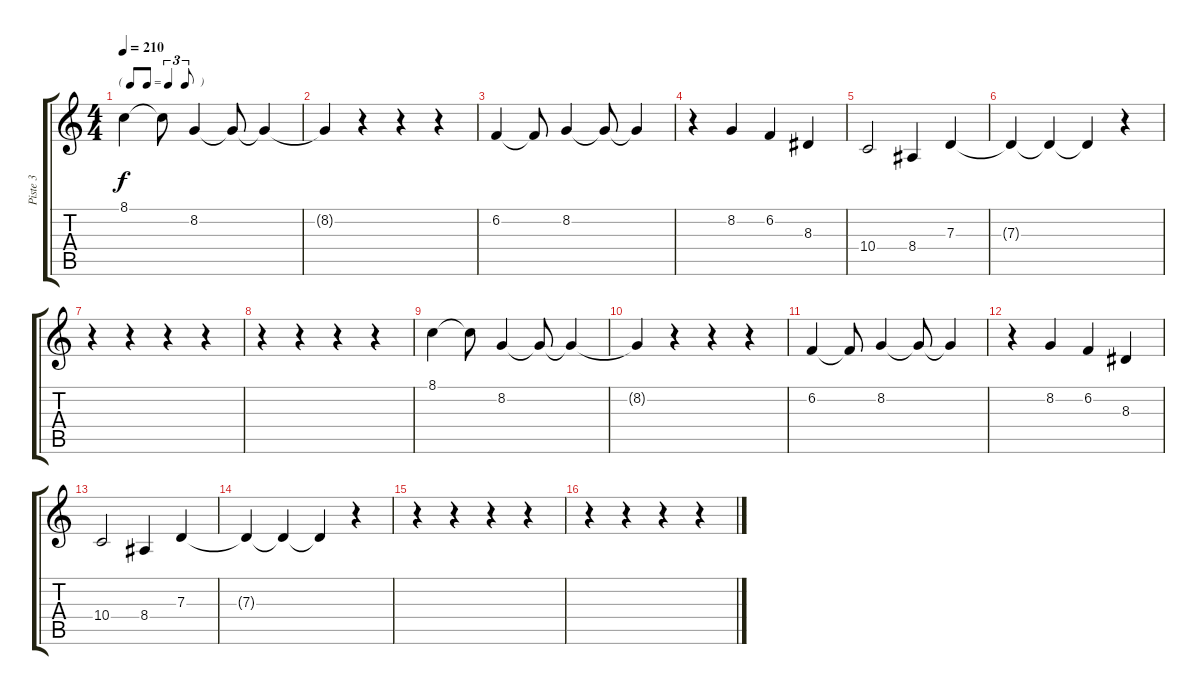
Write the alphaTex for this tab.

\track ("Piste 3" "Piste 3") {instrument trumpet}
\staff {score tabs}
\tuning (E4 B3 G3 D3 A2 E2) {hide}
\ts (4 4)
\tf triplet8th
\tempo 210
\clef g2
\ks c
8.1.4{dy f} 8.1{t}.8 8.2.4 8.2{t}.8 8.2{t}.4 |
8.2{t}.4 r.4 r.4 r.4 |
6.2.4 6.2{t}.8 8.2.4 8.2{t}.8 8.2{t}.4 |
r.4 8.2.4 6.2.4 8.3.4 |
10.4.2 8.4.4 7.3.4 |
7.3{t}.4 7.3{t}.4 7.3{t}.4 r.4 |
r.4 r.4 r.4 r.4 |
r.4 r.4 r.4 r.4 |
8.1.4 8.1{t}.8 8.2.4 8.2{t}.8 8.2{t}.4 |
8.2{t}.4 r.4 r.4 r.4 |
6.2.4 6.2{t}.8 8.2.4 8.2{t}.8 8.2{t}.4 |
r.4 8.2.4 6.2.4 8.3.4 |
10.4.2 8.4.4 7.3.4 |
7.3{t}.4 7.3{t}.4 7.3{t}.4 r.4 |
r.4 r.4 r.4 r.4 |
r.4 r.4 r.4 r.4
